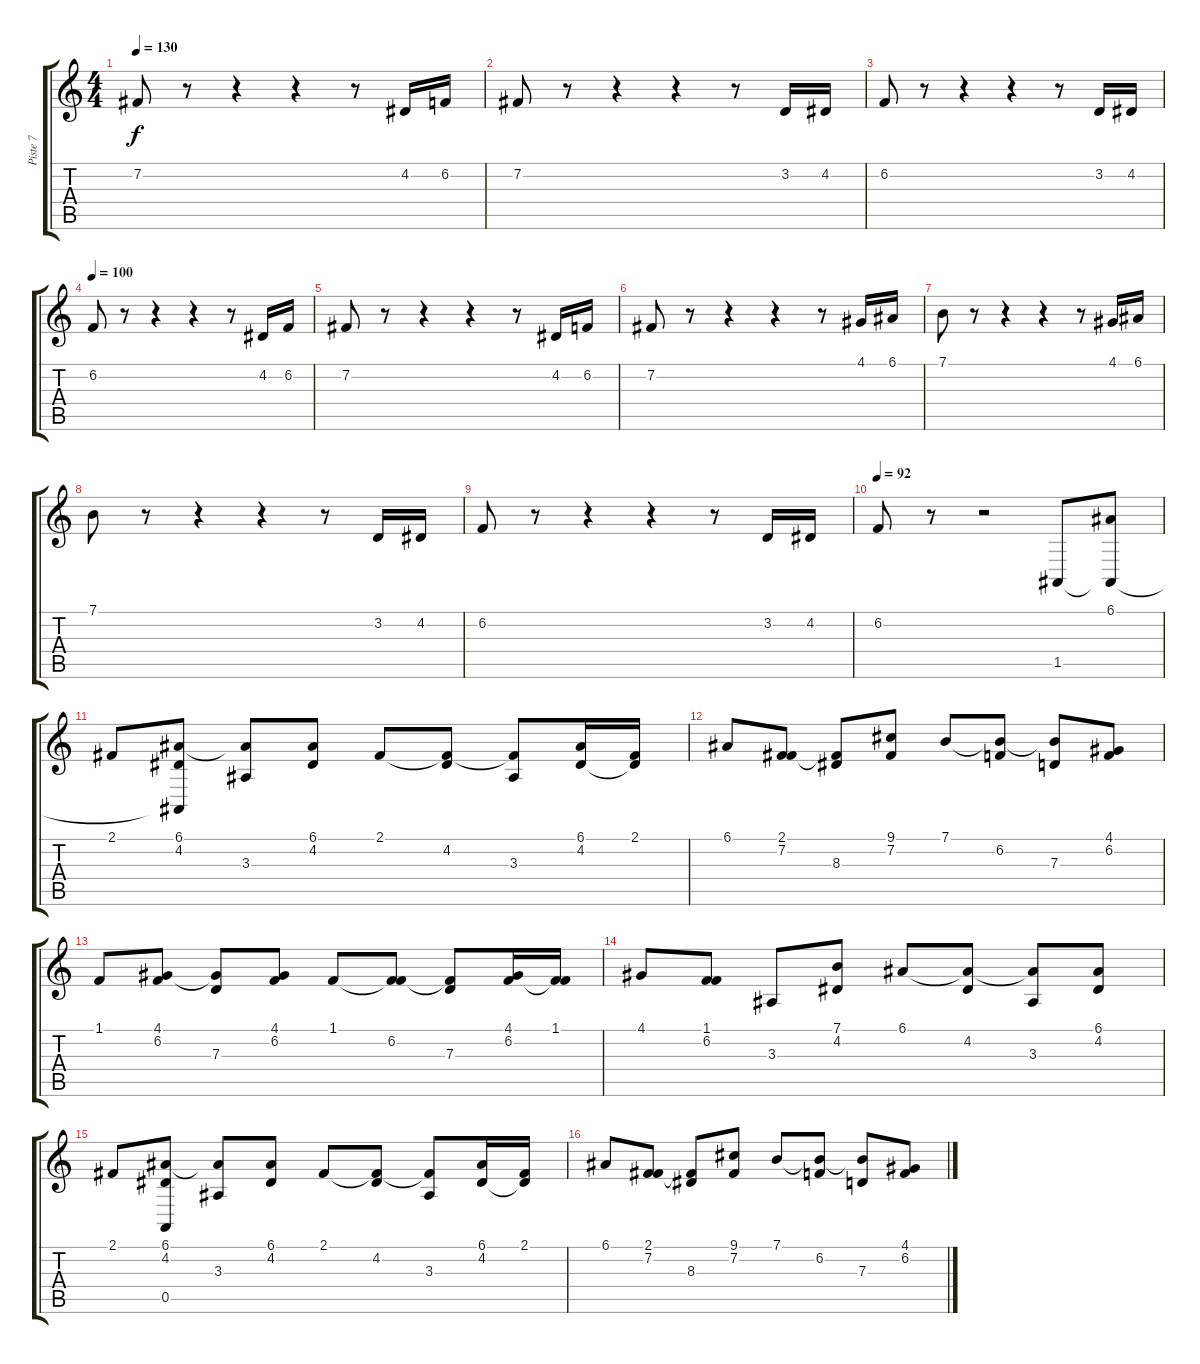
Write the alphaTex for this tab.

\track ("Piste 7" "Piste 7") {instrument tangoaccordion}
\staff {score tabs}
\tuning (E4 B3 G3 D3 A2 E2) {hide}
\ts (4 4)
\tempo 130
\clef g2
\ks c
7.2.8{dy f} r.8 r.4 r.4 r.8 4.2.16 6.2.16 |
7.2.8 r.8 r.4 r.4 r.8 3.2.16 4.2.16 |
6.2.8 r.8 r.4 r.4 r.8 3.2.16 4.2.16 |
\tempo 100
6.2.8 r.8 r.4 r.4 r.8 4.2.16 6.2.16 |
7.2.8 r.8 r.4 r.4 r.8 4.2.16 6.2.16 |
7.2.8 r.8 r.4 r.4 r.8 4.1.16 6.1.16 |
7.1.8 r.8 r.4 r.4 r.8 4.1.16 6.1.16 |
7.1.8 r.8 r.4 r.4 r.8 3.2.16 4.2.16 |
6.2.8 r.8 r.4 r.4 r.8 3.2.16 4.2.16 |
\tempo 92
6.2.8 r.8 r.2 1.5.8 (6.1 1.5{t}).8 |
2.1.8 (6.1 4.2 1.5{t}).8 (6.1{t} 3.3).8 (6.1 4.2).8 2.1.8 (2.1{t} 4.2).8 (2.1{t} 3.3).8 (6.1 4.2).16 (2.1 4.2{t}).16 |
6.1.8 (2.1 7.2).8 (2.1{t} 8.3).8 (9.1 7.2).8 7.1.8 (7.1{t} 6.2).8 (7.1{t} 7.3).8 (4.1 6.2).8 |
1.1.8 (4.1 6.2).8 (4.1{t} 7.3).8 (4.1 6.2).8 1.1.8 (1.1{t} 6.2).8 (1.1{t} 7.3).8 (4.1 6.2).16 (1.1 6.2{t}).16 |
4.1.8 (1.1 6.2).8 3.3.8 (7.1 4.2).8 6.1.8 (6.1{t} 4.2).8 (6.1{t} 3.3).8 (6.1 4.2).8 |
2.1.8 (6.1 4.2 0.5).8 (6.1{t} 3.3).8 (6.1 4.2).8 2.1.8 (2.1{t} 4.2).8 (2.1{t} 3.3).8 (6.1 4.2).16 (2.1 4.2{t}).16 |
6.1.8 (2.1 7.2).8 (2.1{t} 8.3).8 (9.1 7.2).8 7.1.8 (7.1{t} 6.2).8 (7.1{t} 7.3).8 (4.1 6.2).8
